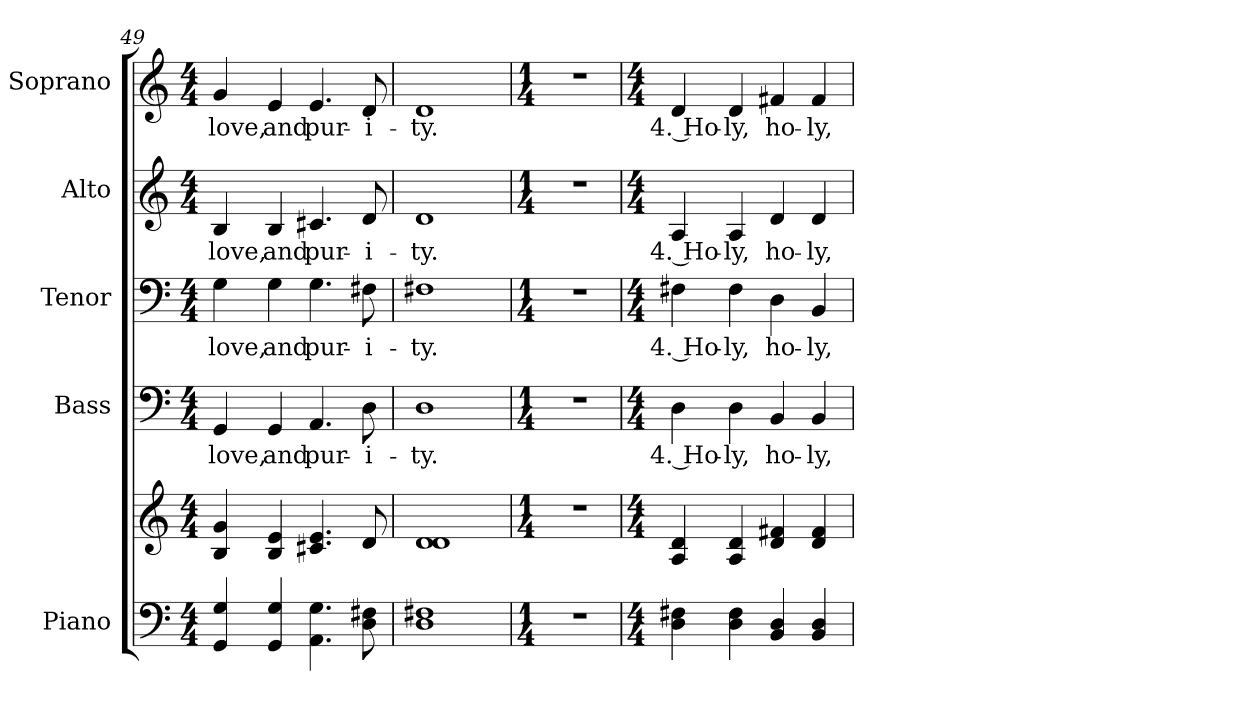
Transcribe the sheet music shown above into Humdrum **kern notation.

**kern	**kern	**kern	**text	**kern	**text	**kern	**text	**kern	**text
*part5	*part5	*part4	*part4	*part3	*part3	*part2	*part2	*part1	*part1
*staff6	*staff5	*staff4	*staff4	*staff3	*staff3	*staff2	*staff2	*staff1	*staff1
*I"Piano	*	*I"Bass	*	*I"Tenor	*	*I"Alto	*	*I"Soprano	*
*I'Pno.	*	*I'B.	*	*I'T.	*	*I'A.	*	*I'S.	*
!!LO:PB:g=z
*clefF4	*clefG2	*clefF4	*	*clefF4	*	*clefG2	*	*clefG2	*
*k[]	*k[]	*k[]	*	*k[]	*	*k[]	*	*k[]	*
*C:	*C:	*C:	*	*C:	*	*C:	*	*C:	*
*M4/4	*M4/4	*M4/4	*	*M4/4	*	*M4/4	*	*M4/4	*
=49	=49	=49	=49	=49	=49	=49	=49	=49	=49
!	!	!	!LO:LY:b:color=#000000	!	!	!	!	!	!
!	!	!	!	!	!LO:LY:b:color=#000000	!	!	!	!
!	!	!	!	!	!	!	!LO:LY:b:color=#000000	!	!
!	!	!	!	!	!	!	!	!	!LO:LY:b:color=#000000
4GGi/ 4Gi	4Bi/ 4gi	4GGi/	love,	4Gi\	love,	4Bi/	love,	4gi/	love,
!	!	!	!LO:LY:b:color=#000000	!	!	!	!	!	!
!	!	!	!	!	!LO:LY:b:color=#000000	!	!	!	!
!	!	!	!	!	!	!	!LO:LY:b:color=#000000	!	!
!	!	!	!	!	!	!	!	!	!LO:LY:b:color=#000000
4GGi/ 4Gi	4Bi/ 4ei	4GGi/	and	4Gi\	and	4Bi/	and	4ei/	and
!	!	!	!LO:LY:b:color=#000000	!	!	!	!	!	!
!	!	!	!	!	!LO:LY:b:color=#000000	!	!	!	!
!	!	!	!	!	!	!	!LO:LY:b:color=#000000	!	!
!	!	!	!	!	!	!	!	!	!LO:LY:b:color=#000000
4.AAi\ 4.Gi	4.c#Xi/ 4.ei	4.AAi/	pur-	4.Gi\	pur-	4.c#Xi/	pur-	4.ei/	pur-
!	!	!	!LO:LY:b:color=#000000	!	!	!	!	!	!
!	!	!	!	!	!LO:LY:b:color=#000000	!	!	!	!
!	!	!	!	!	!	!	!LO:LY:b:color=#000000	!	!
!	!	!	!	!	!	!	!	!	!LO:LY:b:color=#000000
8Di\ 8F#Xi	8di/	8Di\	-i-	8F#Xi\	-i-	8di/	-i-	8di/	-i-
=50	=50	=50	=50	=50	=50	=50	=50	=50	=50
!	!	!	!LO:LY:b:color=#000000	!	!	!	!	!	!
!	!	!	!	!	!LO:LY:b:color=#000000	!	!	!	!
!	!	!	!	!	!	!	!LO:LY:b:color=#000000	!	!
!	!	!	!	!	!	!	!	!	!LO:LY:b:color=#000000
1Di 1F#Xi	1di 1di	1Di	-ty.	1F#Xi	-ty.	1di	-ty.	1di	-ty.
!!LO:PB:g=z
=51	=51	=51	=51	=51	=51	=51	=51	=51	=51
*M1/4	*M1/4	*M1/4	*	*M1/4	*	*M1/4	*	*M1/4	*
!LO:N:vis=1	!LO:N:vis=1	!LO:N:vis=1	!	!LO:N:vis=1	!	!LO:N:vis=1	!	!LO:N:vis=1	!
4r	4r	4r	.	4r	.	4r	.	4r	.
=52	=52	=52	=52	=52	=52	=52	=52	=52	=52
*M4/4	*M4/4	*M4/4	*	*M4/4	*	*M4/4	*	*M4/4	*
!	!	!	!LO:LY:b:color=#000000	!	!	!	!	!	!
!	!	!	!	!	!LO:LY:b:color=#000000	!	!	!	!
!	!	!	!	!	!	!	!LO:LY:b:color=#000000	!	!
!	!	!	!	!	!	!	!	!	!LO:LY:b:color=#000000
4Di\ 4F#Xi	4Ai/ 4di	4Di\	4. Ho-	4F#Xi\	4. Ho-	4Ai/	4. Ho-	4di/	4. Ho-
!	!	!	!LO:LY:b:color=#000000	!	!	!	!	!	!
!	!	!	!	!	!LO:LY:b:color=#000000	!	!	!	!
!	!	!	!	!	!	!	!LO:LY:b:color=#000000	!	!
!	!	!	!	!	!	!	!	!	!LO:LY:b:color=#000000
4Di\ 4F#i	4Ai/ 4di	4Di\	-ly,	4F#i\	-ly,	4Ai/	-ly,	4di/	-ly,
!	!	!	!LO:LY:b:color=#000000	!	!	!	!	!	!
!	!	!	!	!	!LO:LY:b:color=#000000	!	!	!	!
!	!	!	!	!	!	!	!LO:LY:b:color=#000000	!	!
!	!	!	!	!	!	!	!	!	!LO:LY:b:color=#000000
4BBi/ 4Di	4di/ 4f#Xi	4BBi/	ho-	4Di\	ho-	4di/	ho-	4f#Xi/	ho-
!	!	!	!LO:LY:b:color=#000000	!	!	!	!	!	!
!	!	!	!	!	!LO:LY:b:color=#000000	!	!	!	!
!	!	!	!	!	!	!	!LO:LY:b:color=#000000	!	!
!	!	!	!	!	!	!	!	!	!LO:LY:b:color=#000000
4BBi/ 4Di	4di/ 4f#i	4BBi/	-ly,	4BBi/	-ly,	4di/	-ly,	4f#i/	-ly,
=	=	=	=	=	=	=	=	=	=
*-	*-	*-	*-	*-	*-	*-	*-	*-	*-
